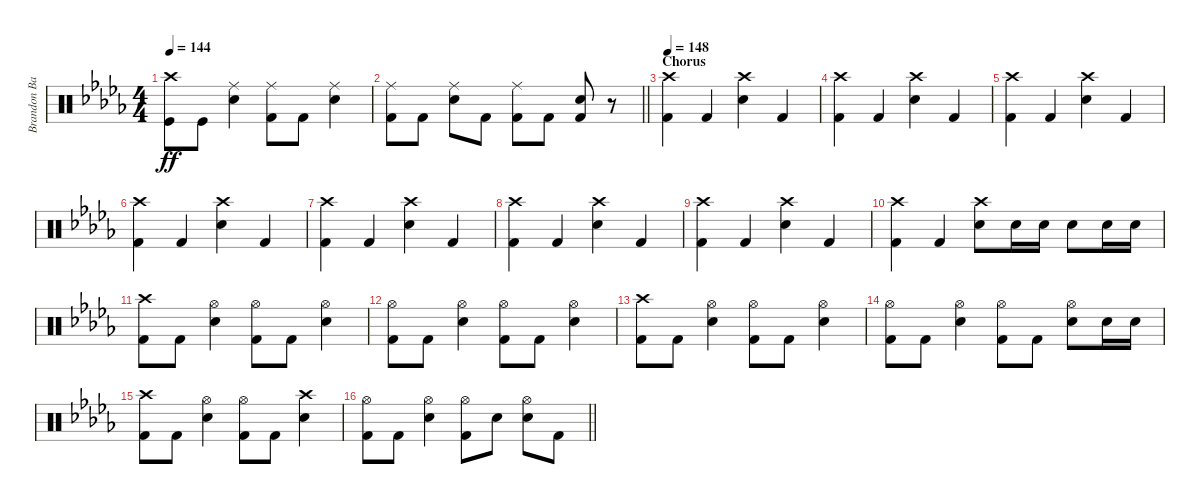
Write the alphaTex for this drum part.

\track ("Brandon Barnes - Drums" "Brandon Ba") {instrument percussion}
\staff {score}
\articulation defaults
\ts (4 4)
\tempo 144
\clef neutral
\ks db
("Crash high (hit)" "Kick (hit)").8{dy ff} "Kick (hit)".8 ("Snare (hit) 2" "Ride (middle)").4 ("Kick (hit) 2" "Ride (middle)").8 "Kick (hit) 2".8 ("Snare (hit) 2" "Ride (middle)").4 |
\barLineRight lightlight
("Kick (hit) 2" "Ride (middle)").8 "Kick (hit) 2".8 ("Snare (hit) 2" "Ride (middle)").8 "Kick (hit) 2".8 ("Kick (hit) 2" "Ride (middle)").8 "Kick (hit) 2".8 ("Snare (hit) 2" "Kick (hit) 2").8 r.8 |
\section ("" "Chorus")
\tempo 148
("Kick (hit) 2" "Crash high (hit)").4 "Kick (hit) 2".4 ("Snare (hit) 2" "Crash high (hit)").4 "Kick (hit) 2".4 |
("Kick (hit) 2" "Crash high (hit)").4 "Kick (hit) 2".4 ("Snare (hit) 2" "Crash high (hit)").4 "Kick (hit) 2".4 |
("Kick (hit) 2" "Crash high (hit)").4 "Kick (hit) 2".4 ("Snare (hit) 2" "Crash high (hit)").4 "Kick (hit) 2".4 |
("Kick (hit) 2" "Crash high (hit)").4 "Kick (hit) 2".4 ("Snare (hit) 2" "Crash high (hit)").4 "Kick (hit) 2".4 |
("Kick (hit) 2" "Crash high (hit)").4 "Kick (hit) 2".4 ("Snare (hit) 2" "Crash high (hit)").4 "Kick (hit) 2".4 |
("Kick (hit) 2" "Crash high (hit)").4 "Kick (hit) 2".4 ("Snare (hit) 2" "Crash high (hit)").4 "Kick (hit) 2".4 |
("Kick (hit) 2" "Crash high (hit)").4 "Kick (hit) 2".4 ("Snare (hit) 2" "Crash high (hit)").4 "Kick (hit) 2".4 |
("Kick (hit) 2" "Crash high (hit)").4 "Kick (hit) 2".4 ("Snare (hit) 2" "Crash high (hit)").8 "Snare (hit) 2".16 "Snare (hit) 2".16 "Snare (hit) 2".8 "Snare (hit) 2".16 "Snare (hit) 2".16 |
("Kick (hit) 2" "Crash high (hit)").8 "Kick (hit) 2".8 ("Snare (hit) 2" "Hi-Hat (open)").4 ("Kick (hit) 2" "Hi-Hat (open)").8 "Kick (hit) 2".8 ("Snare (hit) 2" "Hi-Hat (open)").4 |
("Kick (hit) 2" "Hi-Hat (open)").8 "Kick (hit) 2".8 ("Snare (hit) 2" "Hi-Hat (open)").4 ("Kick (hit) 2" "Hi-Hat (open)").8 "Kick (hit) 2".8 ("Snare (hit) 2" "Hi-Hat (open)").4 |
("Kick (hit) 2" "Crash high (hit)").8 "Kick (hit) 2".8 ("Snare (hit) 2" "Hi-Hat (open)").4 ("Kick (hit) 2" "Hi-Hat (open)").8 "Kick (hit) 2".8 ("Snare (hit) 2" "Hi-Hat (open)").4 |
("Kick (hit) 2" "Hi-Hat (open)").8 "Kick (hit) 2".8 ("Snare (hit) 2" "Hi-Hat (open)").4 ("Kick (hit) 2" "Hi-Hat (open)").8 "Kick (hit) 2".8 ("Snare (hit) 2" "Hi-Hat (open)").8 "Snare (hit) 2".16 "Snare (hit) 2".16 |
("Kick (hit) 2" "Crash high (hit)").8 "Kick (hit) 2".8 ("Snare (hit) 2" "Hi-Hat (open)").4 ("Kick (hit) 2" "Hi-Hat (open)").8 "Kick (hit) 2".8 ("Snare (hit) 2" "Crash high (hit)").4 |
\barLineRight lightlight
("Kick (hit) 2" "Hi-Hat (open)").8 "Kick (hit) 2".8 ("Snare (hit) 2" "Hi-Hat (open)").4 ("Kick (hit) 2" "Hi-Hat (open)").8 "Snare (hit) 2".8 ("Snare (hit) 2" "Hi-Hat (open)").8 "Kick (hit) 2".8
